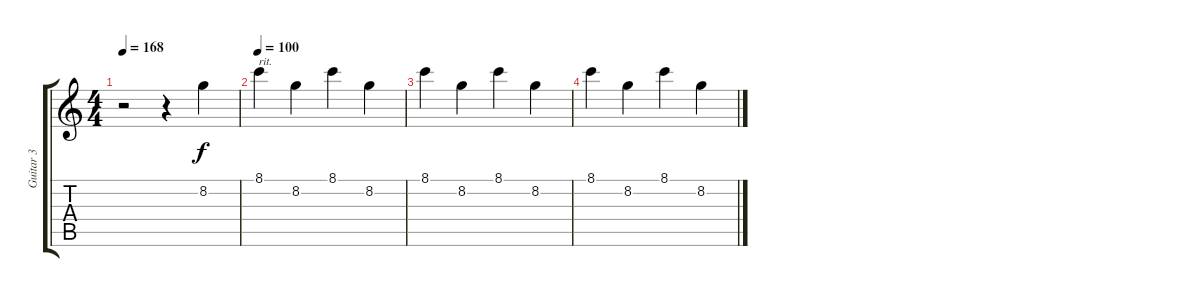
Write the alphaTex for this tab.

\track ("Guitar 3" "Guitar 3") {instrument distortionguitar}
\staff {score tabs}
\tuning (E4 B3 G3 D3 A2 E2) {hide}
\ts (4 4)
\tempo 168
\clef g2
\ks c
r.2{dy f} r.4 8.2.4 |
\tempo 100
8.1.4{txt "rit."} 8.2.4 8.1.4 8.2.4 |
8.1.4 8.2.4 8.1.4 8.2.4 |
8.1.4 8.2.4 8.1.4 8.2.4
